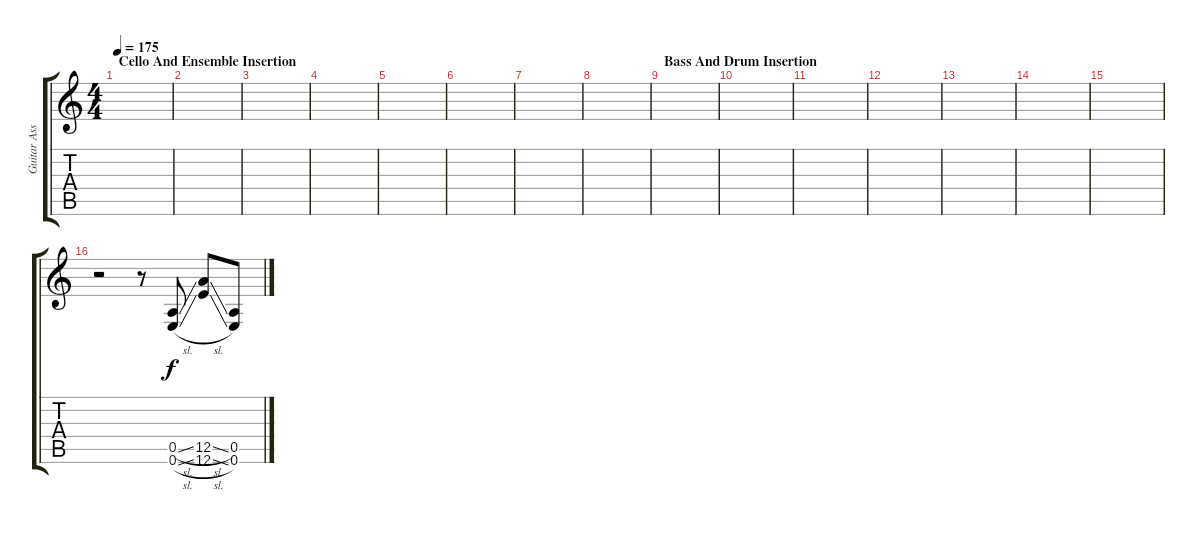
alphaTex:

\track ("Guitar Assisted" "Guitar Ass") {instrument distortionguitar}
\staff {score tabs}
\tuning (E4 B3 G3 D3 A2 E2) {hide}
\ts (4 4)
\section ("" "Cello And Ensemble Insertion")
\tempo 175
\clef g2
\ks c
|
|
|
|
|
|
|
|
\section ("" "Bass And Drum Insertion")
|
|
|
|
|
|
|
r.2 r.8 (0.5{sl} 0.6{sl}).8 (12.5{sl} 12.6{sl}).8 (0.5 0.6).8
